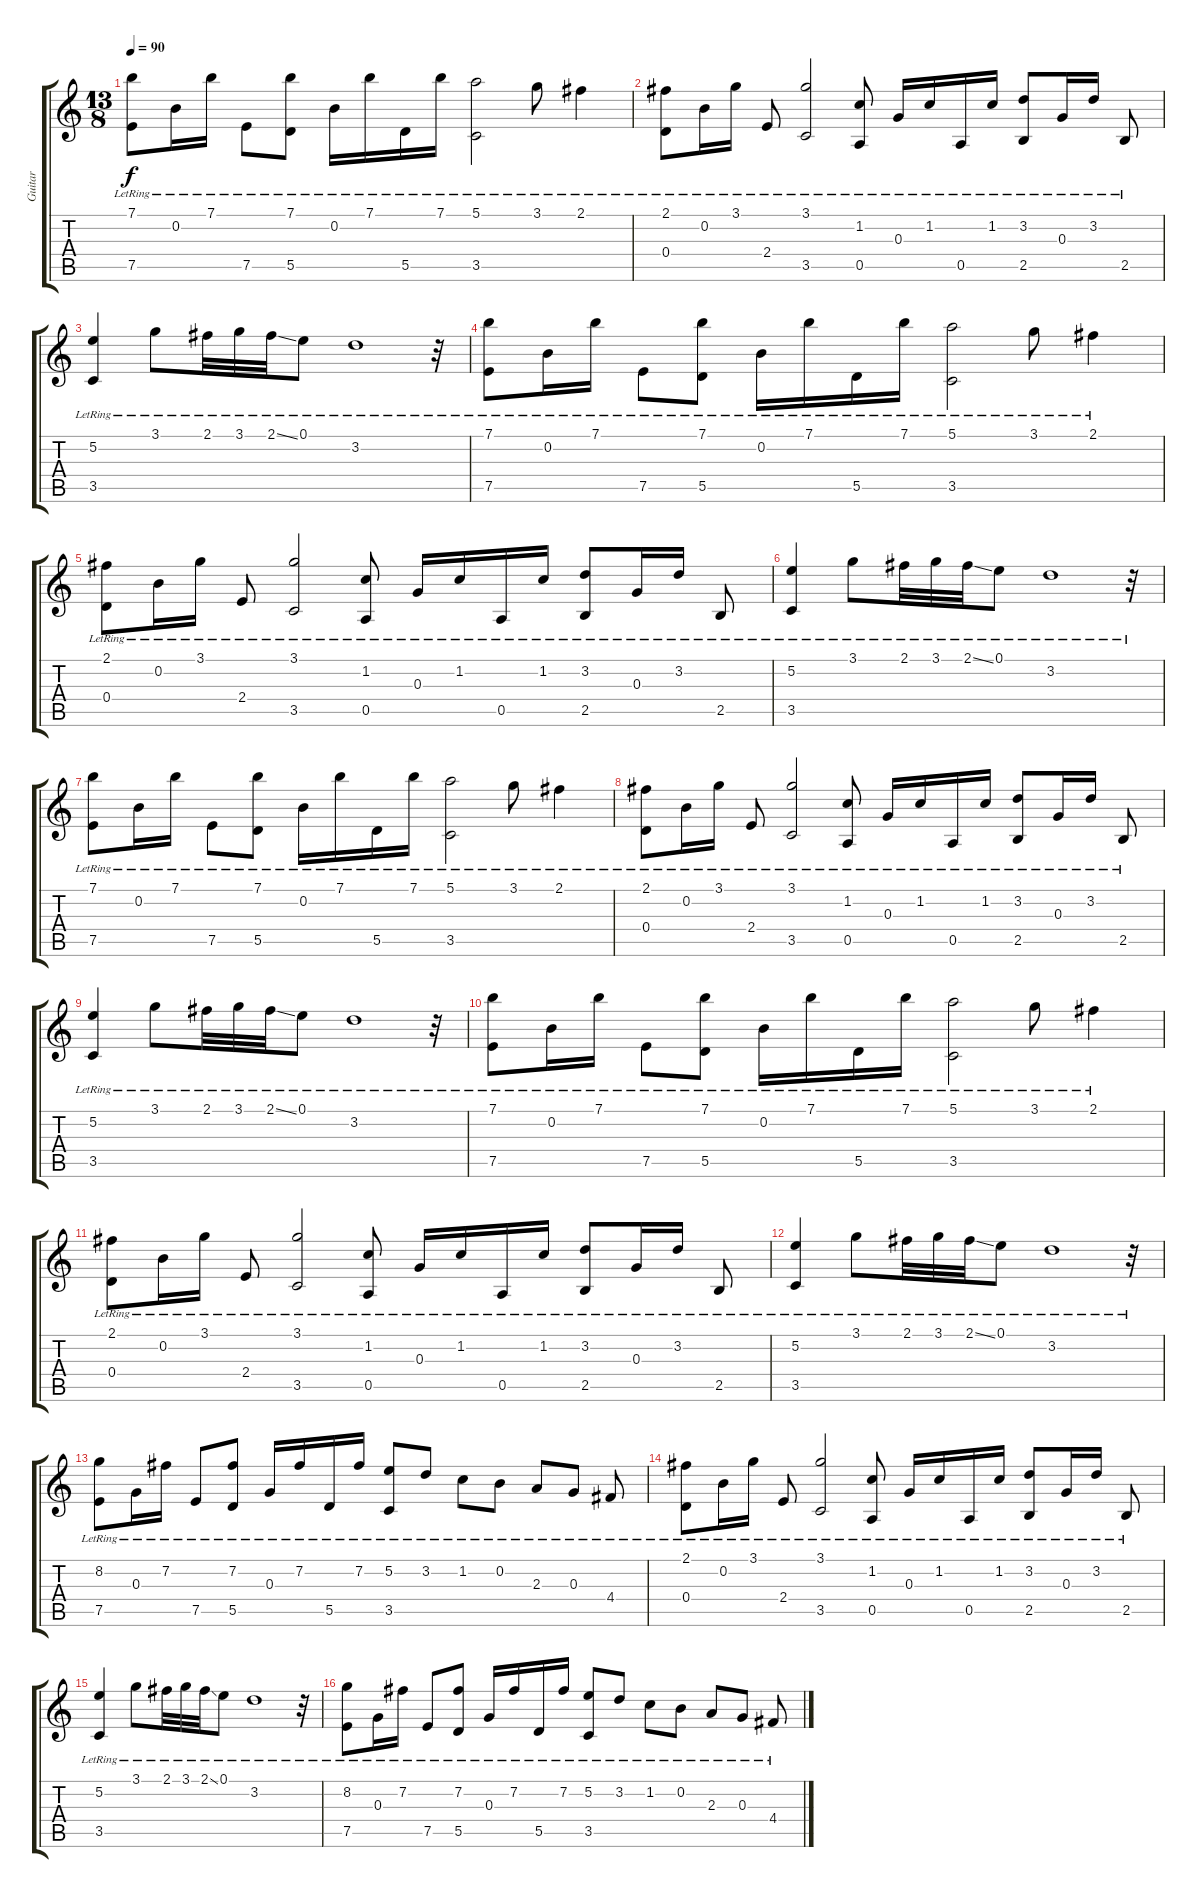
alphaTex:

\track ("Guitar" "Guitar") {instrument acousticguitarnylon}
\staff {score tabs}
\tuning (E4 B3 G3 D3 A2 E2) {hide}
\ts (13 8)
\tempo 90
\clef g2
\ks c
(7.1{lr} 7.5{lr}).8{dy f instrument acousticguitarnylon} 0.2{lr}.16 7.1{lr}.16 7.5{lr}.8 (7.1{lr} 5.5{lr}).8 0.2{lr}.16 7.1{lr}.16 5.5{lr}.16 7.1{lr}.16 (5.1{lr} 3.5{lr}).2 3.1{lr}.8 2.1{lr}.4 |
(2.1{lr} 0.4{lr}).8 0.2{lr}.16 3.1{lr}.16 2.4{lr}.8 (3.1{lr} 3.5{lr}).2 (1.2{lr} 0.5{lr}).8 0.3{lr}.16 1.2{lr}.16 0.5{lr}.16 1.2{lr}.16 (3.2{lr} 2.5{lr}).8 0.3{lr}.16 3.2{lr}.16 2.5{lr}.8 |
(5.2{lr} 3.5{lr}).4 3.1{lr}.8 2.1{lr}.32 3.1{lr}.32 2.1{ss lr}.32 0.1{lr}.8 3.2{lr}.1 r.32 |
(7.1{lr} 7.5{lr}).8 0.2{lr}.16 7.1{lr}.16 7.5{lr}.8 (7.1{lr} 5.5{lr}).8 0.2{lr}.16 7.1{lr}.16 5.5{lr}.16 7.1{lr}.16 (5.1{lr} 3.5{lr}).2 3.1{lr}.8 2.1{lr}.4 |
(2.1{lr} 0.4{lr}).8 0.2{lr}.16 3.1{lr}.16 2.4{lr}.8 (3.1{lr} 3.5{lr}).2 (1.2{lr} 0.5{lr}).8 0.3{lr}.16 1.2{lr}.16 0.5{lr}.16 1.2{lr}.16 (3.2{lr} 2.5{lr}).8 0.3{lr}.16 3.2{lr}.16 2.5{lr}.8 |
(5.2{lr} 3.5{lr}).4 3.1{lr}.8 2.1{lr}.32 3.1{lr}.32 2.1{ss lr}.32 0.1{lr}.8 3.2{lr}.1 r.32 |
(7.1{lr} 7.5{lr}).8 0.2{lr}.16 7.1{lr}.16 7.5{lr}.8 (7.1{lr} 5.5{lr}).8 0.2{lr}.16 7.1{lr}.16 5.5{lr}.16 7.1{lr}.16 (5.1{lr} 3.5{lr}).2 3.1{lr}.8 2.1{lr}.4 |
(2.1{lr} 0.4{lr}).8 0.2{lr}.16 3.1{lr}.16 2.4{lr}.8 (3.1{lr} 3.5{lr}).2 (1.2{lr} 0.5{lr}).8 0.3{lr}.16 1.2{lr}.16 0.5{lr}.16 1.2{lr}.16 (3.2{lr} 2.5{lr}).8 0.3{lr}.16 3.2{lr}.16 2.5{lr}.8 |
(5.2{lr} 3.5{lr}).4 3.1{lr}.8 2.1{lr}.32 3.1{lr}.32 2.1{ss lr}.32 0.1{lr}.8 3.2{lr}.1 r.32 |
(7.1{lr} 7.5{lr}).8 0.2{lr}.16 7.1{lr}.16 7.5{lr}.8 (7.1{lr} 5.5{lr}).8 0.2{lr}.16 7.1{lr}.16 5.5{lr}.16 7.1{lr}.16 (5.1{lr} 3.5{lr}).2 3.1{lr}.8 2.1{lr}.4 |
(2.1{lr} 0.4{lr}).8 0.2{lr}.16 3.1{lr}.16 2.4{lr}.8 (3.1{lr} 3.5{lr}).2 (1.2{lr} 0.5{lr}).8 0.3{lr}.16 1.2{lr}.16 0.5{lr}.16 1.2{lr}.16 (3.2{lr} 2.5{lr}).8 0.3{lr}.16 3.2{lr}.16 2.5{lr}.8 |
(5.2{lr} 3.5{lr}).4 3.1{lr}.8 2.1{lr}.32 3.1{lr}.32 2.1{ss lr}.32 0.1{lr}.8 3.2{lr}.1 r.32 |
(8.2{lr} 7.5{lr}).8 0.3{lr}.16 7.2{lr}.16 7.5{lr}.8 (7.2{lr} 5.5{lr}).8 0.3{lr}.16 7.2{lr}.16 5.5{lr}.16 7.2{lr}.16 (5.2{lr} 3.5{lr}).8 3.2{lr}.8 1.2{lr}.8 0.2{lr}.8 2.3{lr}.8 0.3{lr}.8 4.4{lr}.8 |
(2.1{lr} 0.4{lr}).8 0.2{lr}.16 3.1{lr}.16 2.4{lr}.8 (3.1{lr} 3.5{lr}).2 (1.2{lr} 0.5{lr}).8 0.3{lr}.16 1.2{lr}.16 0.5{lr}.16 1.2{lr}.16 (3.2{lr} 2.5{lr}).8 0.3{lr}.16 3.2{lr}.16 2.5{lr}.8 |
(5.2{lr} 3.5{lr}).4 3.1{lr}.8 2.1{lr}.32 3.1{lr}.32 2.1{ss lr}.32 0.1{lr}.8 3.2{lr}.1 r.32 |
(8.2{lr} 7.5{lr}).8 0.3{lr}.16 7.2{lr}.16 7.5{lr}.8 (7.2{lr} 5.5{lr}).8 0.3{lr}.16 7.2{lr}.16 5.5{lr}.16 7.2{lr}.16 (5.2{lr} 3.5{lr}).8 3.2{lr}.8 1.2{lr}.8 0.2{lr}.8 2.3{lr}.8 0.3{lr}.8 4.4{lr}.8
